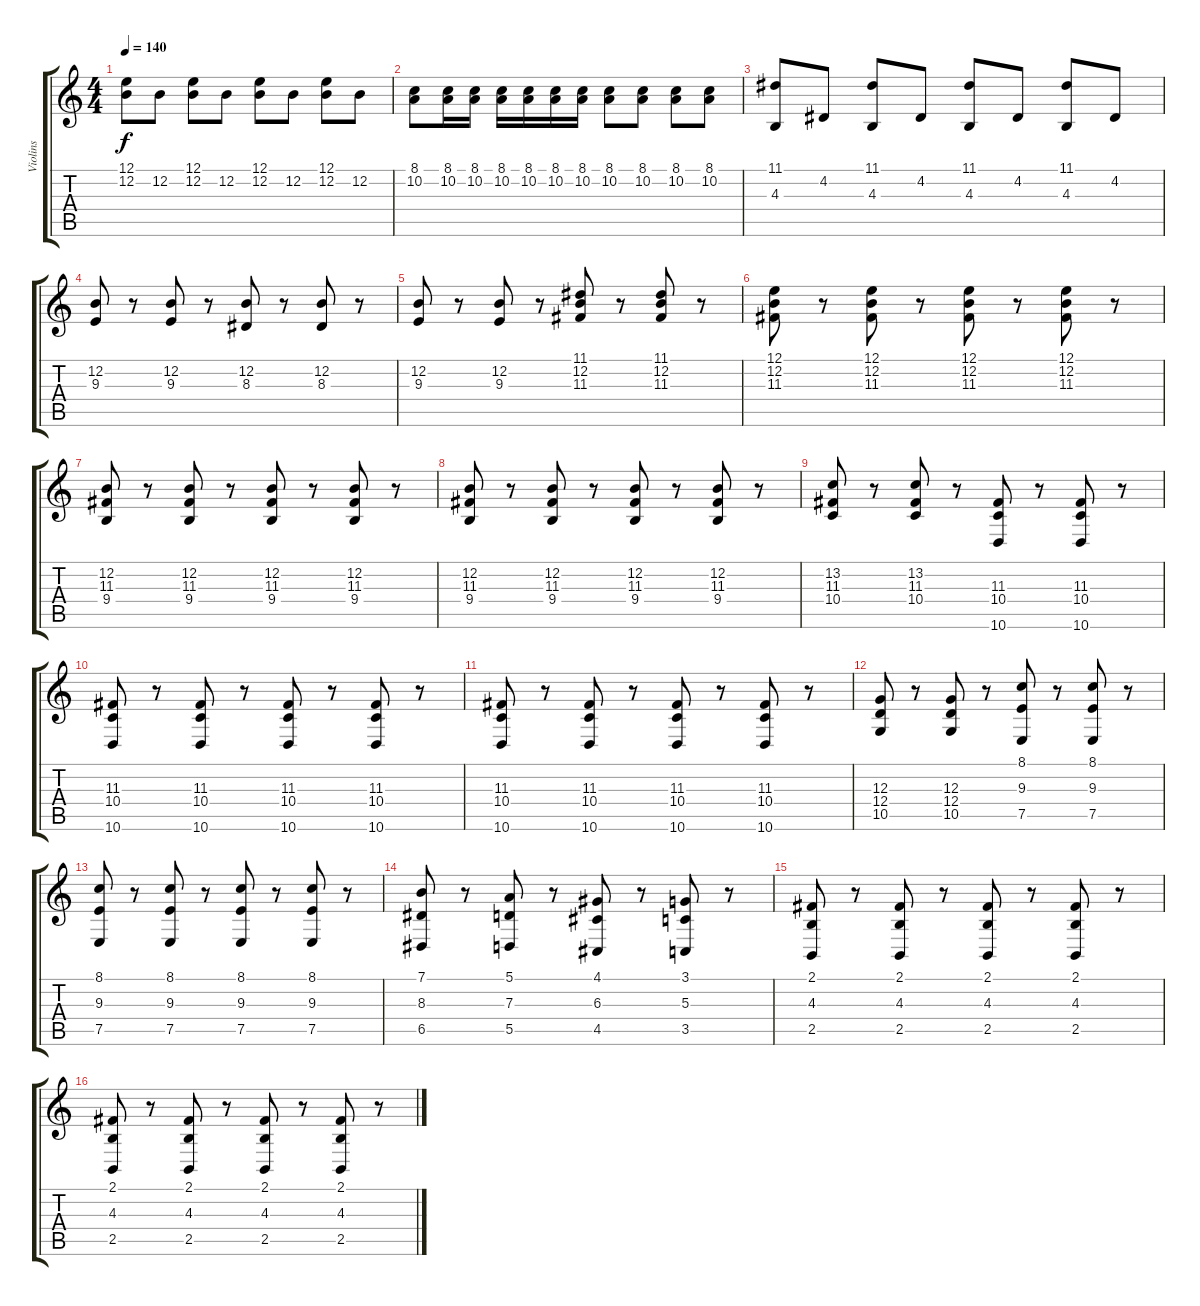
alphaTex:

\track ("Violins" "Violins") {instrument violin}
\staff {score tabs}
\tuning (E4 B3 G3 D3 A2 E2) {hide}
\ts (4 4)
\tempo 140
\clef g2
\ks c
(12.1 12.2).8{dy f} 12.2.8 (12.1 12.2).8 12.2.8 (12.1 12.2).8 12.2.8 (12.1 12.2).8 12.2.8 |
(8.1 10.2).8 (8.1 10.2).16 (8.1 10.2).16 (8.1 10.2).16 (8.1 10.2).16 (8.1 10.2).16 (8.1 10.2).16 (8.1 10.2).8 (8.1 10.2).8 (8.1 10.2).8 (8.1 10.2).8 |
(11.1 4.3).8 4.2.8 (11.1 4.3).8 4.2.8 (11.1 4.3).8 4.2.8 (11.1 4.3).8 4.2.8 |
(12.2 9.3).8 r.8 (12.2 9.3).8 r.8 (12.2 8.3).8 r.8 (12.2 8.3).8 r.8 |
(12.2 9.3).8 r.8 (12.2 9.3).8 r.8 (11.1 12.2 11.3).8 r.8 (11.1 12.2 11.3).8 r.8 |
(12.1 12.2 11.3).8 r.8 (12.1 12.2 11.3).8 r.8 (12.1 12.2 11.3).8 r.8 (12.1 12.2 11.3).8 r.8 |
(12.2 11.3 9.4).8 r.8 (12.2 11.3 9.4).8 r.8 (12.2 11.3 9.4).8 r.8 (12.2 11.3 9.4).8 r.8 |
(12.2 11.3 9.4).8 r.8 (12.2 11.3 9.4).8 r.8 (12.2 11.3 9.4).8 r.8 (12.2 11.3 9.4).8 r.8 |
(13.2 11.3 10.4).8 r.8 (13.2 11.3 10.4).8 r.8 (11.3 10.4 10.6).8 r.8 (11.3 10.4 10.6).8 r.8 |
(11.3 10.4 10.6).8 r.8 (11.3 10.4 10.6).8 r.8 (11.3 10.4 10.6).8 r.8 (11.3 10.4 10.6).8 r.8 |
(11.3 10.4 10.6).8 r.8 (11.3 10.4 10.6).8 r.8 (11.3 10.4 10.6).8 r.8 (11.3 10.4 10.6).8 r.8 |
(12.3 12.4 10.5).8 r.8 (12.3 12.4 10.5).8 r.8 (8.1 9.3 7.5).8 r.8 (8.1 9.3 7.5).8 r.8 |
(8.1 9.3 7.5).8 r.8 (8.1 9.3 7.5).8 r.8 (8.1 9.3 7.5).8 r.8 (8.1 9.3 7.5).8 r.8 |
(7.1 8.3 6.5).8 r.8 (5.1 7.3 5.5).8 r.8 (4.1 6.3 4.5).8 r.8 (3.1 5.3 3.5).8 r.8 |
(2.1 4.3 2.5).8 r.8 (2.1 4.3 2.5).8 r.8 (2.1 4.3 2.5).8 r.8 (2.1 4.3 2.5).8 r.8 |
(2.1 4.3 2.5).8 r.8 (2.1 4.3 2.5).8 r.8 (2.1 4.3 2.5).8 r.8 (2.1 4.3 2.5).8 r.8
